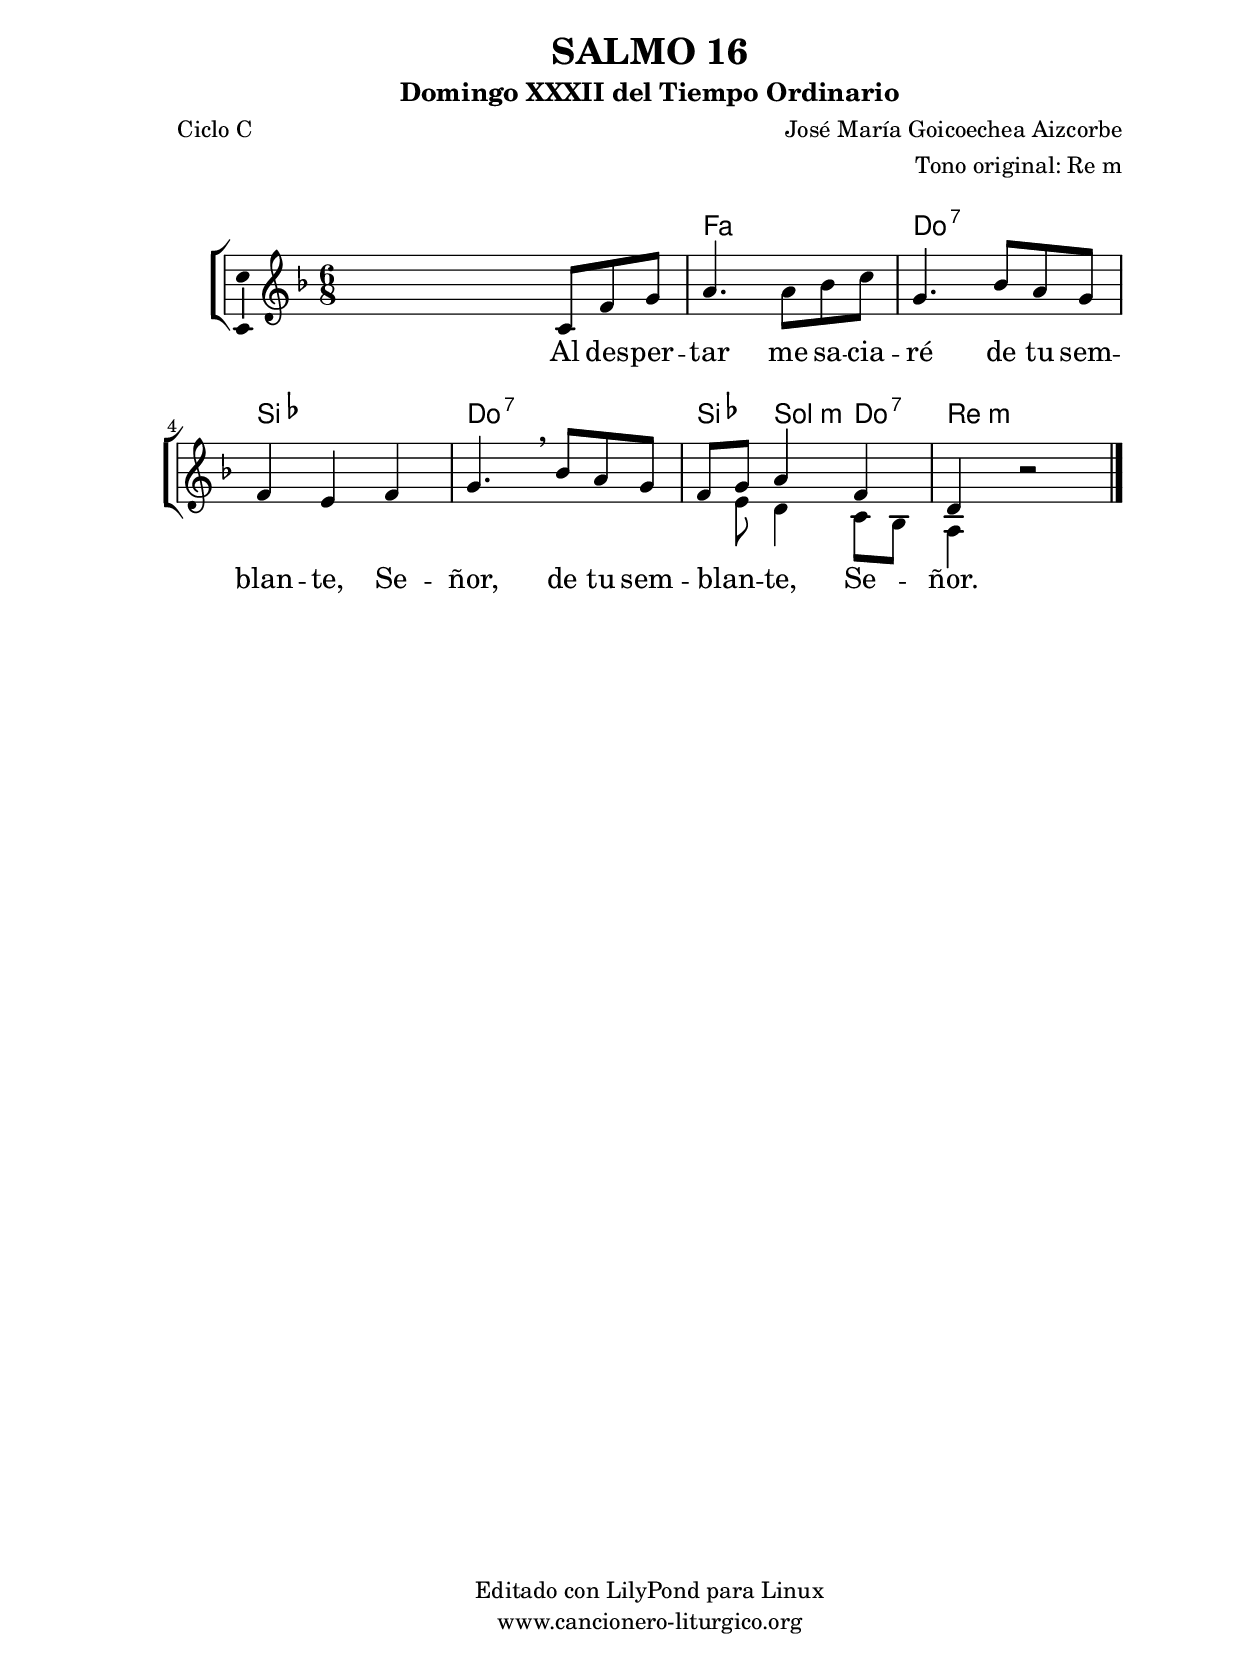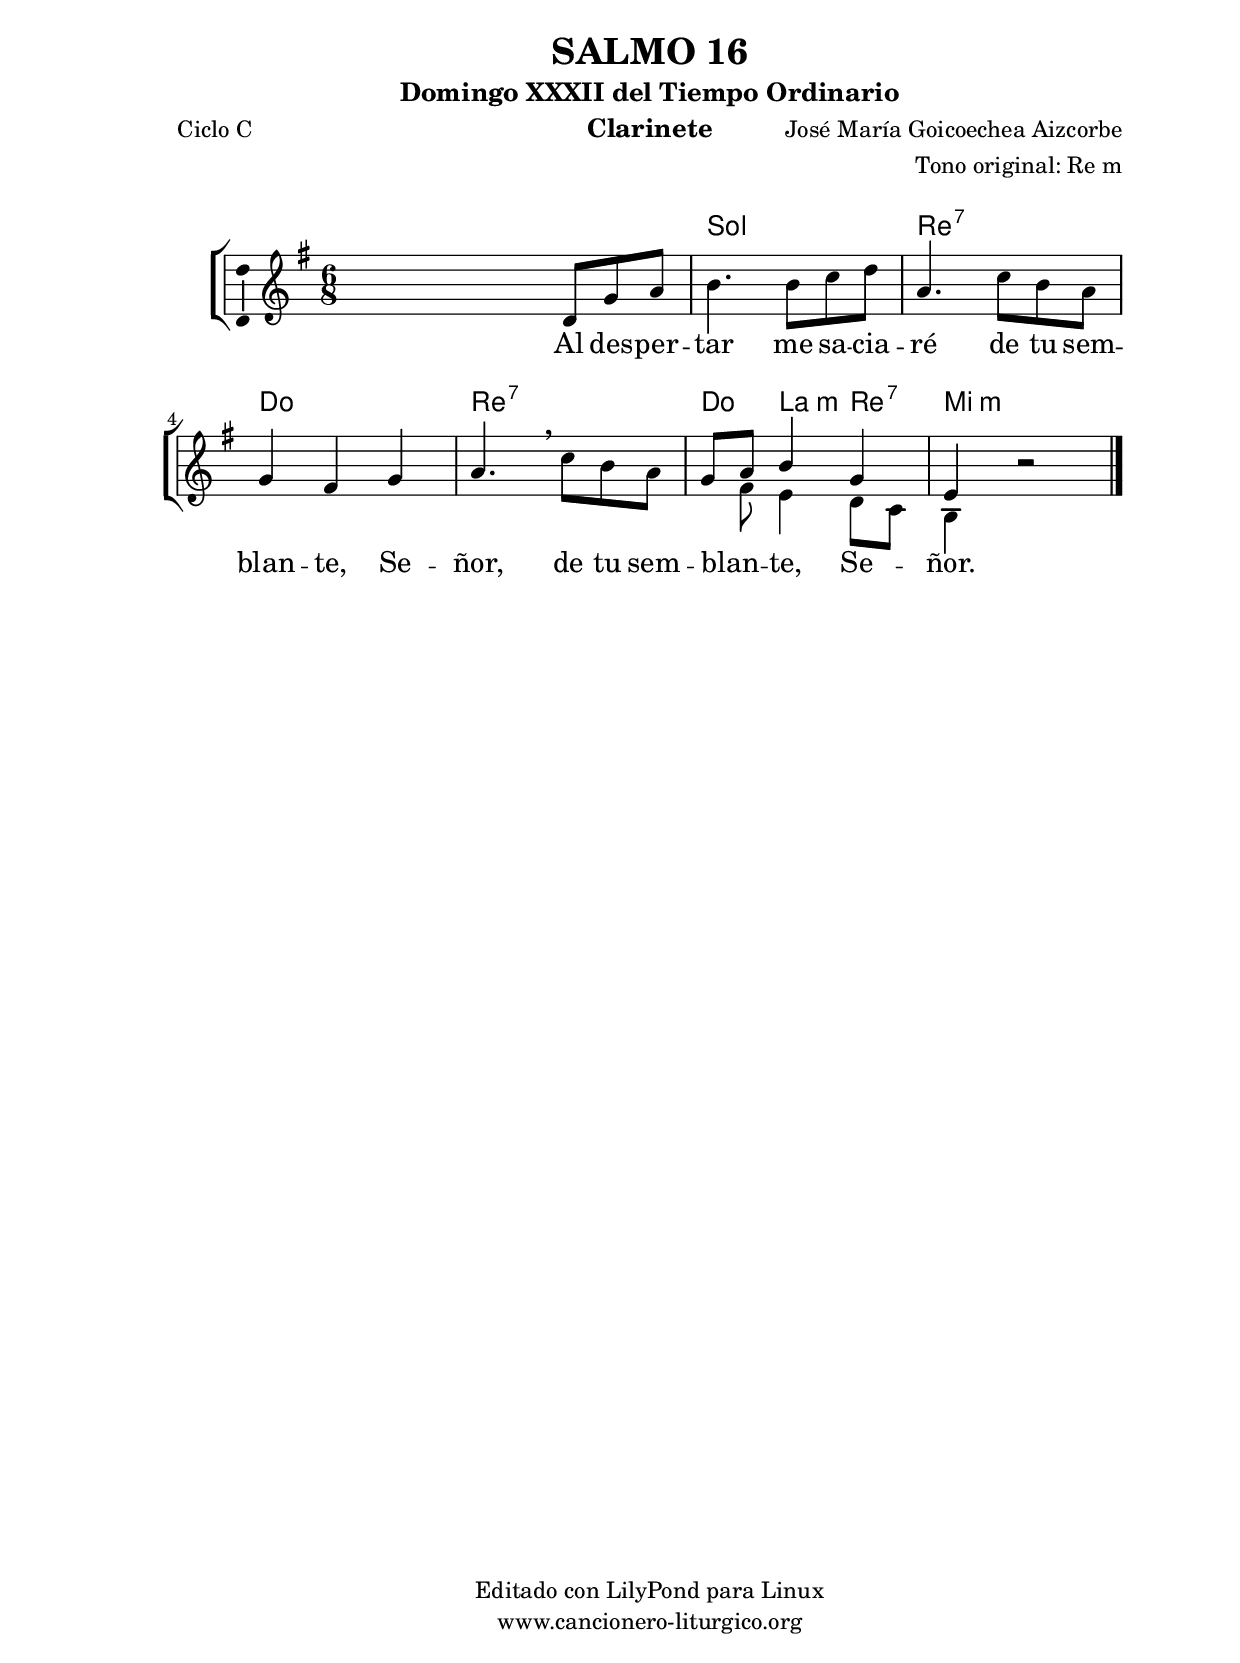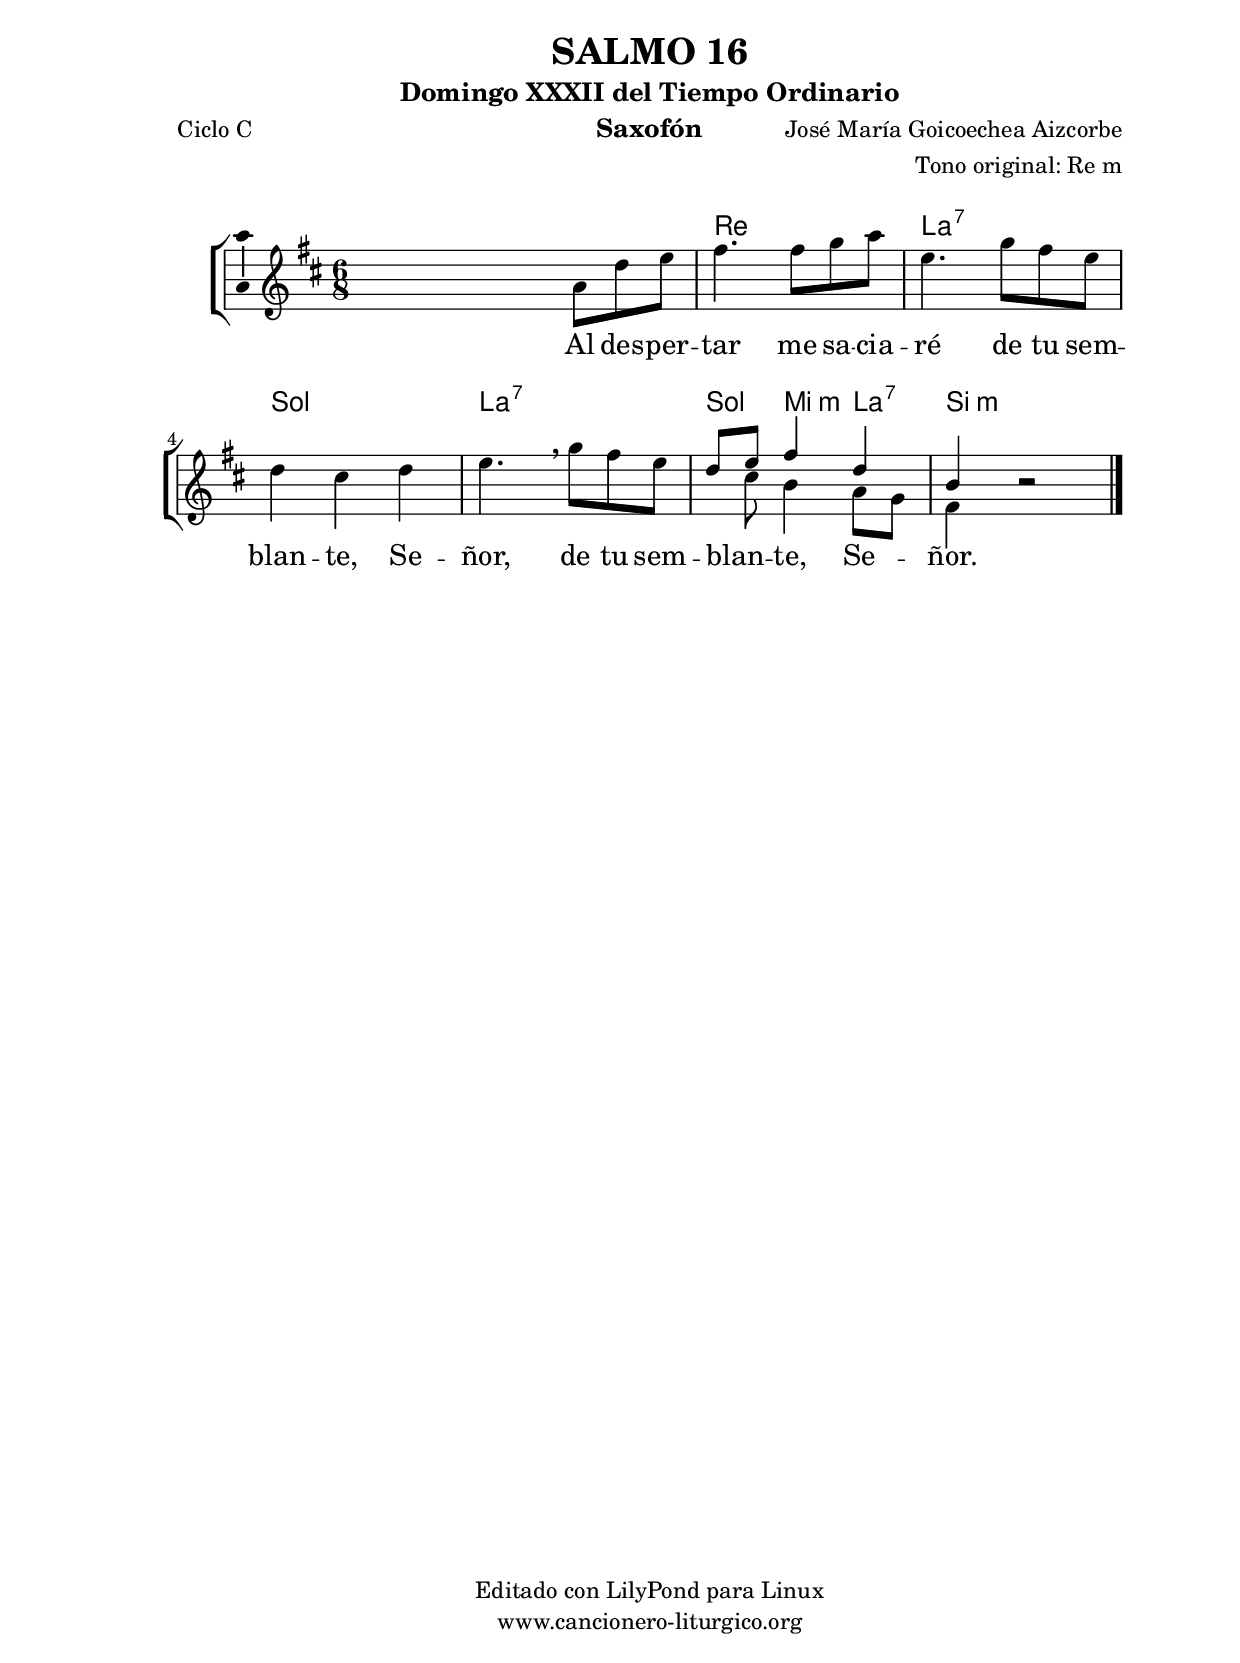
%
%para convertir .midi en .wav:
%timidity filename.midi -Ow -o finename.wav
%
%
%Para convertir de .wav a .mp3:
%lame -h -m j filename.wav
%
%
%para escuchar el midi:
%timidity nombrefichero.midi
%


%versión de lilypond para la que se ha escrito esta partitura:
\version "2.16.0"

	%Tamaño papel
	#(set-default-paper-size "a4")
	%Tamaño partitura
	#(set-global-staff-size 20)
	%No responde al pulsar sobre una nota
	#(ly:set-option 'point-and-click #f)

%parámetros del encabezamiento:
\header {
	title = "SALMO 16"
	subtitle = "Domingo XXXII del Tiempo Ordinario"
	composer = "José María Goicoechea Aizcorbe"
	poet = "Ciclo C"
	meter = ""
	arranger = "Tono original: Re m"
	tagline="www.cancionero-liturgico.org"
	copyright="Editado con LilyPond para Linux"
	}

%parámetros asociados al papel:
\paper  {
	oddHeaderMarkup = \markup {\fill-line { \on-the-fly #not-first-page \fromproperty #'header:title \on-the-fly #not-first-page \fromproperty #'header:composer }}
	evenHeaderMarkup = \markup {\fill-line { \fromproperty #'header:composer \fromproperty #'header:title }}
	#(set-paper-size "a4")
	print-page-number = ##f
	first-page-number = 1
	print-first-page-number = ##f
%	head-separation = 3.0 \cm
	top-margin = 2.0 \cm
	bottom-margin = 0.5\cm
%%%	bottom-margin = -1.0\cm
	left-margin = 3.0 \cm
	line-width = 16.0 \cm 
	indent = 8\mm
	interscoreline = 2.\mm
	between-system-space = 15\mm
%	para que las partituras no llenen la hoja:
	ragged-bottom = ##t
%	idem para la última hoja:
	ragged-last-bottom = ##f
%	para que las partituras llenen el ancho del papel:
	ragged-last = ##f
	after-title-space = 2.5 \cm
%page-count=1
%system-count=8

	%Flexible Vertical Spacing
%	markup-markup-spacing =
%	#'((basic-distance . 15) (minimum-distance . 15) (padding . 3))
	markup-system-spacing =
	#'((basic-distance . 15) (minimum-distance . 15) (padding . 3))
	system-system-spacing =
	#'((basic-distance . 15) (minimum-distance . 15) (padding . 3))
	score-system-spacing =
	#'((basic-distance . 15) (minimum-distance . 15) (padding . 5))
%	top-system-spacing = % header
%	#'((basic-distance . 8) (minimum-distance . 0) (padding . 3))
%	top-markup-spacing =
%	#'((basic-distance . 20) (minimum-distance . 20) (padding . 3))
	last-bottom-spacing = % footer
	#'((basic-distance . 5) (minimum-distance . 5) (padding . 3))
%	score-markup-spacing =
%	#'((basic-distance . 16) (minimum-distance . 13) (padding . 3))

	}


%parámetros que afectan a toda la partitura:
global =  {
	%clave de sol (G):
	\clef G
	%armadura:
%	\transpose f a
	\key d \minor
	\tempo 4=80
	\set Score.tempoHideNote = ##t
	}


acordes = {
	\italianChords
	\chordmode {
%	\transpose f a
{

s2.
f2. c:7 bes c:7 bes4 g:m c:7 d:m

	}
	}
}

melodia = 
%	\transpose f a
{
	\relative c'{

\time 6/8
s4. c8 f g
a4. a8 bes c
g4. bes8 a g
f4 e f
g4. \breathe bes8 a g

<<
{
\stemUp
f8 g a4 f
d4 r2
}
\new Voice {
\stemDown
s8 e8 d4 c8 bes
a4 r2
}
>>

	\bar "|."
	}
	}


texto = \lyricmode {
Al des -- per -- tar
me sa -- cia -- ré de tu sem -- blan -- te, Se -- ñor,
de tu sem -- blan -- _ te, Se -- ñor.
	}


acordesStaff = \context ChordNames = acordesStaff <<
	\set chordChanges = ##t
	\acordes
	>>


vozStaff = \context Voice = vozStaff
\with {\consists "Ambitus_engraver"}
<<
%	\set Staff.instrumentName = ""
%	\set Staff.shortInstrumentName = ""
%	\set Staff.midiInstrument = #"clarinet"
%	\set Staff.midiInstrument = #"cello"
%	\set Staff.midiInstrument = #"flute"
	\set Staff.midiInstrument = #"electric guitar (jazz)"
%	\set Staff.midiInstrument = #"english horn"
%	\set Staff.midiInstrument = #"violin"
%	\set Staff.midiInstrument = #"glockenspiel"
	\set Staff.midiMinimumVolume = #0.7
	\set Staff.midiMaximumVolume = #0.9
	\global
	\melodia
	>>


textoStaff = \context Lyrics = textoStaff <<
	\lyricsto vozStaff \texto
	>>

\book {
	\score {
		\context ChoirStaff {
			\override StaffGroup.SystemStartBracket #'collapse-height = #1
			\override Score.SystemStartBar #'collapse-height = #1
			<<
			\acordesStaff
			\vozStaff
			\textoStaff
			>>
			}
		\layout {
	    		\context {
				\Lyrics
				\override LyricText #'font-size = #2
				}
	   		 \context {
				\Score
				%fontSize = #3
				\override StaffSymbol #'staff-space = #(magstep +3)
				%\override Beam #'thickness = #0.55
				%\override SpacingSpanner #'spacing-increment = #1.0
				%\override Slur #'height-limit = #1.5
				}
			}
		}
	\score {
		\unfoldRepeats
		\context ChoirStaff {
			<<
			\acordesStaff
			\vozStaff
			>>
			}
		\midi {
	  		\context {
	  			\Score
				tempoWholesPerMinute = #(ly:make-moment 70 4)
				}
			}
		}
	}

%Partitura para clarinete
#(define output-suffix "C")
\book {
	\header{
		instrument = "Clarinete"
		}
	\score {
		\context ChoirStaff {
			\override StaffGroup.SystemStartBracket #'collapse-height = #1
			\override Score.SystemStartBar #'collapse-height = #1
\transpose c d
			<<
			\acordesStaff
			\vozStaff
			\textoStaff
			>>
			}
		\layout {
	    		\context {
				\Lyrics
				\override LyricText #'font-size = #2
				}
	   		 \context {
				\Score
				%fontSize = #3
				\override StaffSymbol #'staff-space = #(magstep +3)
				%\override Beam #'thickness = #0.55
				%\override SpacingSpanner #'spacing-increment = #1.0
				%\override Slur #'height-limit = #1.5
				}
			}
		}
	}

%Partitura para saxofón
#(define output-suffix "S")
\book {
	\header{
		instrument = "Saxofón"
		}
	\score {
		\context ChoirStaff {
			\override StaffGroup.SystemStartBracket #'collapse-height = #1
			\override Score.SystemStartBar #'collapse-height = #1
\transpose c a
			<<
			\acordesStaff
			\vozStaff
			\textoStaff
			>>
			}
		\layout {
	    		\context {
				\Lyrics
				\override LyricText #'font-size = #2
				}
	   		 \context {
				\Score
				%fontSize = #3
				\override StaffSymbol #'staff-space = #(magstep +3)
				%\override Beam #'thickness = #0.55
				%\override SpacingSpanner #'spacing-increment = #1.0
				%\override Slur #'height-limit = #1.5
				}
			}
		}
	}

